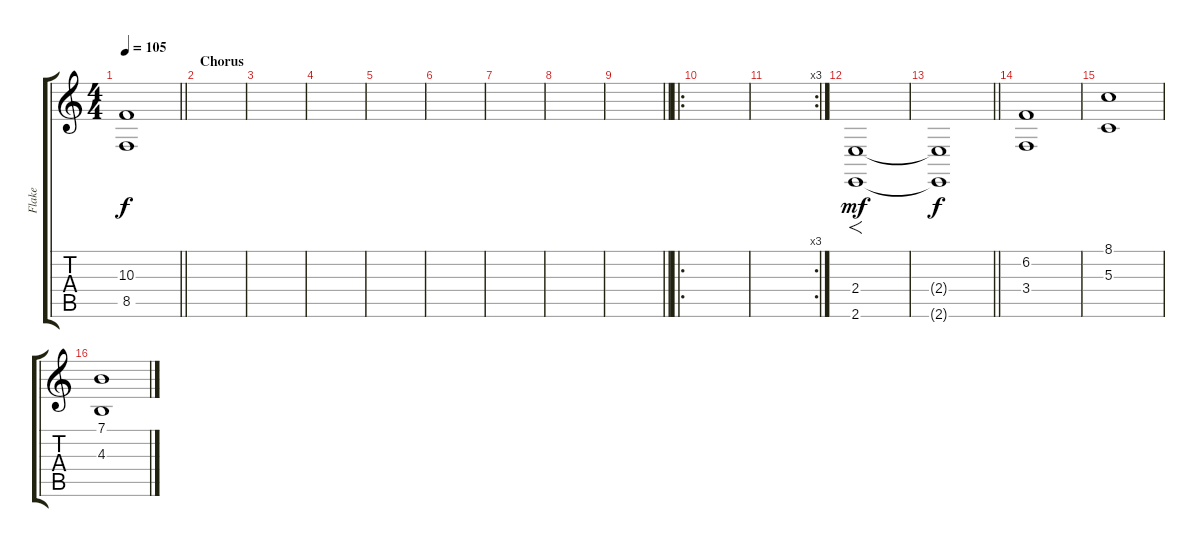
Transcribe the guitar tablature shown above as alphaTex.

\track ("Flake" "Flake") {instrument stringensemble1}
\staff {score tabs}
\tuning (E4 B3 G3 D3 A2 D2) {hide}
\ts (4 4)
\tempo 105
\clef g2
\barLineRight lightlight
\ks c
(10.3 8.5).1{dy f} |
\section ("" "Chorus")
|
|
|
|
|
|
|
\barLineRight lightlight
|
\ro
\section ("" " ")
|
\rc 3
|
(2.4 2.6).1{f dy mf} |
\barLineRight lightlight
(2.4{t} 2.6{t}).1{dy f} |
\section ("" " ")
(6.2 3.4).1 |
(8.1 5.3).1 |
(7.1 4.3).1
